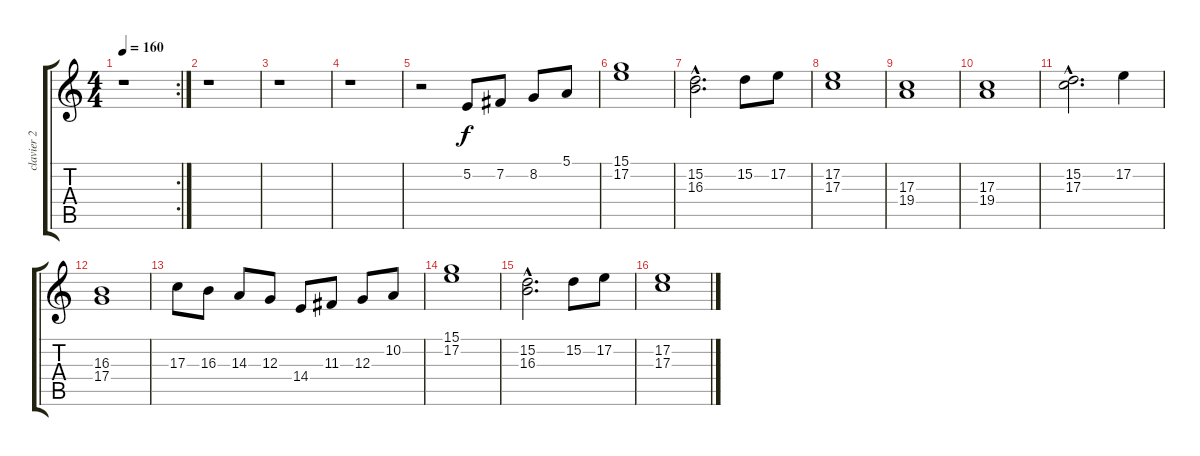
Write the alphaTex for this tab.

\track ("clavier 2" "clavier 2") {instrument stringensemble1}
\staff {score tabs}
\tuning (E4 B3 G3 D3 A2 E2) {hide}
\rc 2
\ts (4 4)
\tempo 160
\clef g2
\ks c
r.1{dy f} |
r.1 |
r.1 |
r.1 |
r.2 5.2.8 7.2.8 8.2.8 5.1.8 |
(15.1 17.2).1 |
(15.2{hac} 16.3{hac}).2{d} 15.2.8 17.2.8 |
(17.2 17.3).1 |
(17.3 19.4).1 |
(17.3 19.4).1 |
(15.2{hac} 17.3{hac}).2{d} 17.2.4 |
(16.3 17.4).1 |
17.3.8 16.3.8 14.3.8 12.3.8 14.4.8 11.3.8 12.3.8 10.2.8 |
(15.1 17.2).1 |
(15.2{hac} 16.3{hac}).2{d} 15.2.8 17.2.8 |
(17.2 17.3).1
